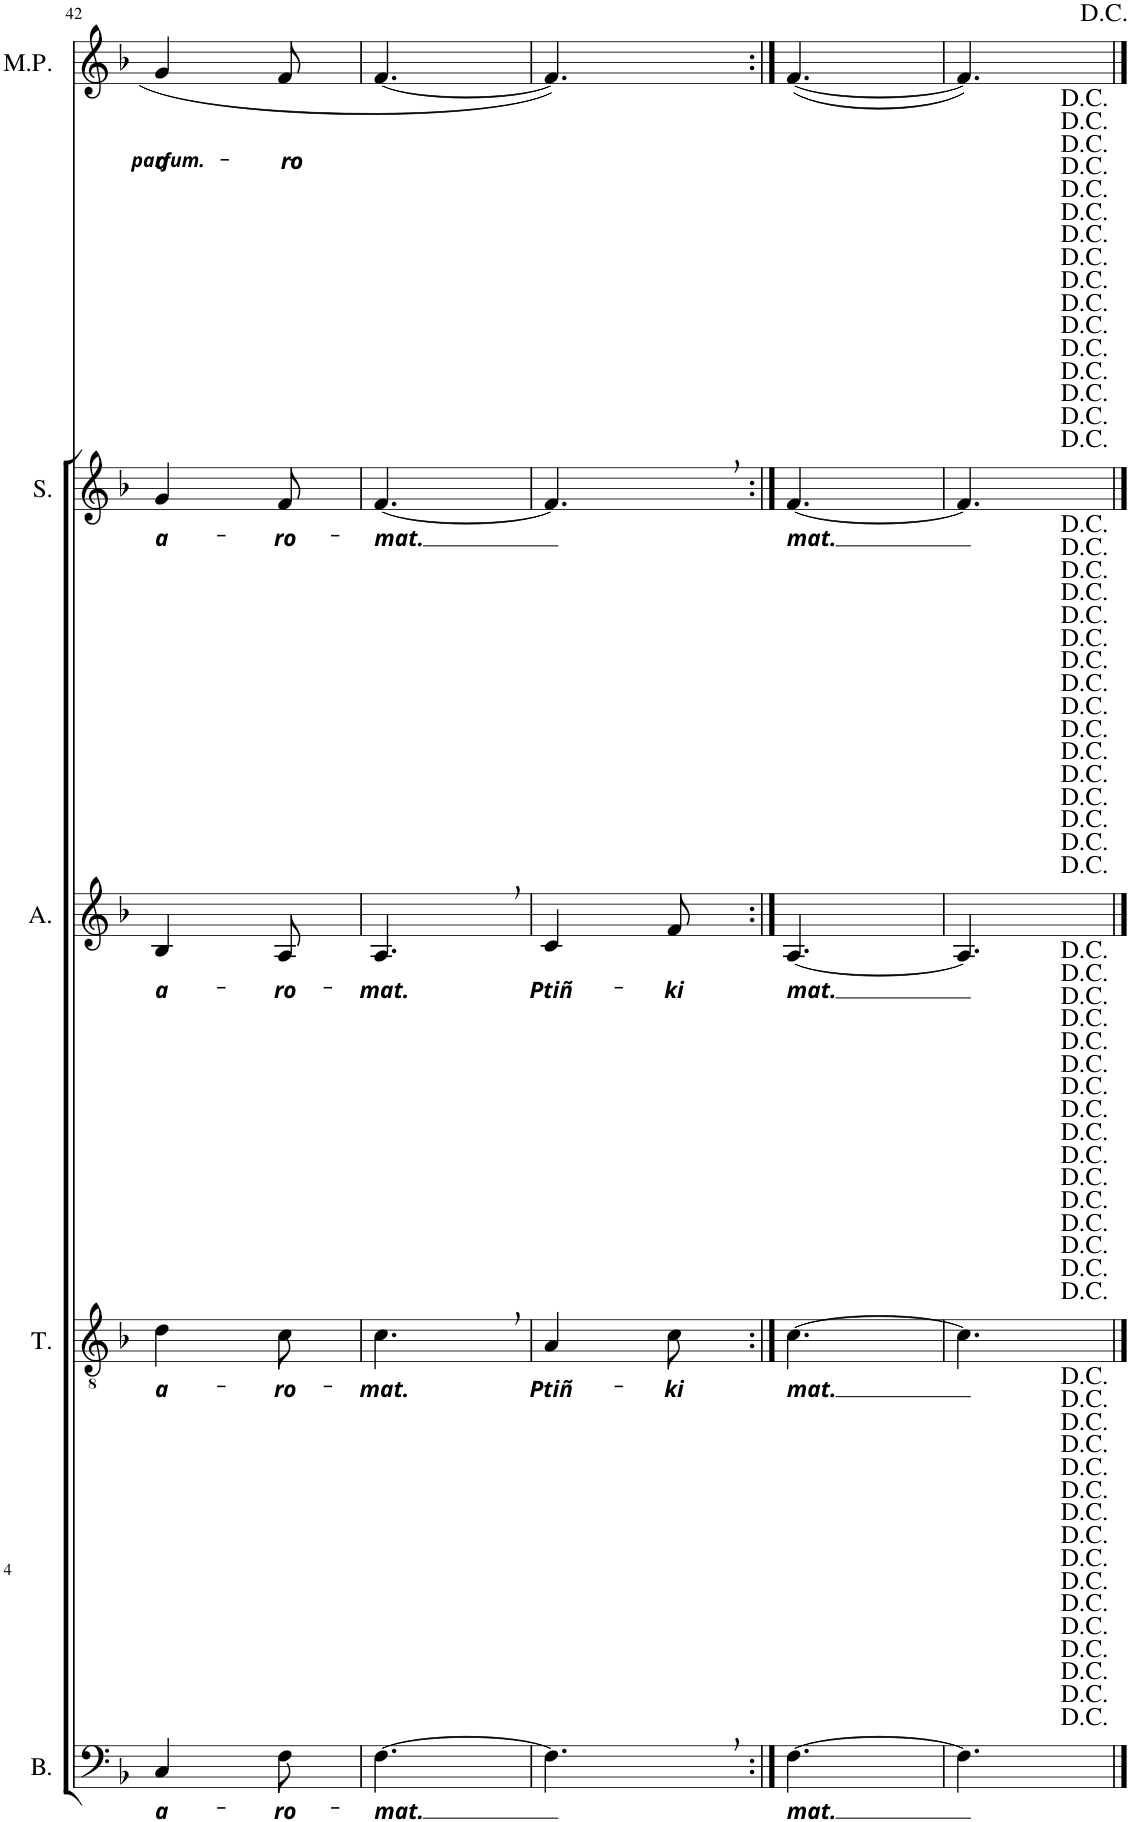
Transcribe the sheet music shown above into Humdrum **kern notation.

**kern	**text	**kern	**text	**kern	**text	**kern	**text	**kern	**text	**text
*part5	*part5	*part4	*part4	*part3	*part3	*part2	*part2	*part1	*part1	*part1
*staff5	*staff5	*staff4	*staff4	*staff3	*staff3	*staff2	*staff2	*staff1	*staff1	*staff1
*I"B.	*	*I"T.	*	*I"A.	*	*I"S.	*	*I"M.P.	*	*
*I'B.	*	*I'T.	*	*I'A.	*	*I'S.	*	*I'M.P.	*	*
!!LO:PB:g=z
*clefF4	*	*clefGv2	*	*clefG2	*	*clefG2	*	*clefG2	*	*
*k[b-]	*	*k[b-]	*	*k[b-]	*	*k[b-]	*	*k[b-]	*	*
*F:	*	*F:	*	*F:	*	*F:	*	*F:	*	*
*M3/8	*	*M3/8	*	*M3/8	*	*M3/8	*	*M3/8	*	*
=42	=42	=42	=42	=42	=42	=42	=42	=42	=42	=42
!	!LO:LY:b	!	!LO:LY:b	!	!LO:LY:b	!	!LO:LY:b	!	!LO:LY:b	!LO:LY:b
4C/	a-	4d\	a-	4B-/	a-	4g/	a-	4g/	parfum.	a-
!	!LO:LY:b	!	!LO:LY:b	!	!LO:LY:b	!	!LO:LY:b	!	!	!LO:LY:b
8F\	-ro-	8c\	-ro-	8A/	-ro-	8f/	-ro-	8f/	.	-ro-
=43	=43	=43	=43	=43	=43	=43	=43	=43	=43	=43
!	!LO:LY:b	!	!LO:LY:b	!	!LO:LY:b	!	!LO:LY:b	!	!	!
[4.F\	-mat.	4.c,\	-mat.	4.A,/	-mat.	[4.f/	-mat.	[4.f/	.	.
=44	=44	=44	=44	=44	=44	=44	=44	=44	=44	=44
!	!	!	!LO:LY:b	!	!LO:LY:b	!	!	!	!	!
4.F,\]	.	4A/	Ptiñ-	4c/	Ptiñ-	4.f,/]	.	4.f/]	.	.
!	!	!	!LO:LY:b	!	!LO:LY:b	!	!	!	!	!
.	.	8c\	-ki	8f/	-ki	.	.	.	.	.
=45:|!	=45:|!	=45:|!	=45:|!	=45:|!	=45:|!	=45:|!	=45:|!	=45:|!	=45:|!	=45:|!
!	!LO:LY:b	!	!LO:LY:b	!	!LO:LY:b	!	!LO:LY:b	!	!	!
[4.F\	mat.	[4.c\	mat.	[4.A/	mat.	[4.f/	mat.	([4.f/	.	.
=46	=46	=46	=46	=46	=46	=46	=46	=46	=46	=46
4.F\]	.	4.c\]	.	4.A/]	.	4.f/]	.	4.f/])	.	.
==	==	==	==	==	==	==	==	==	==	==
*-	*-	*-	*-	*-	*-	*-	*-	*-	*-	*-
